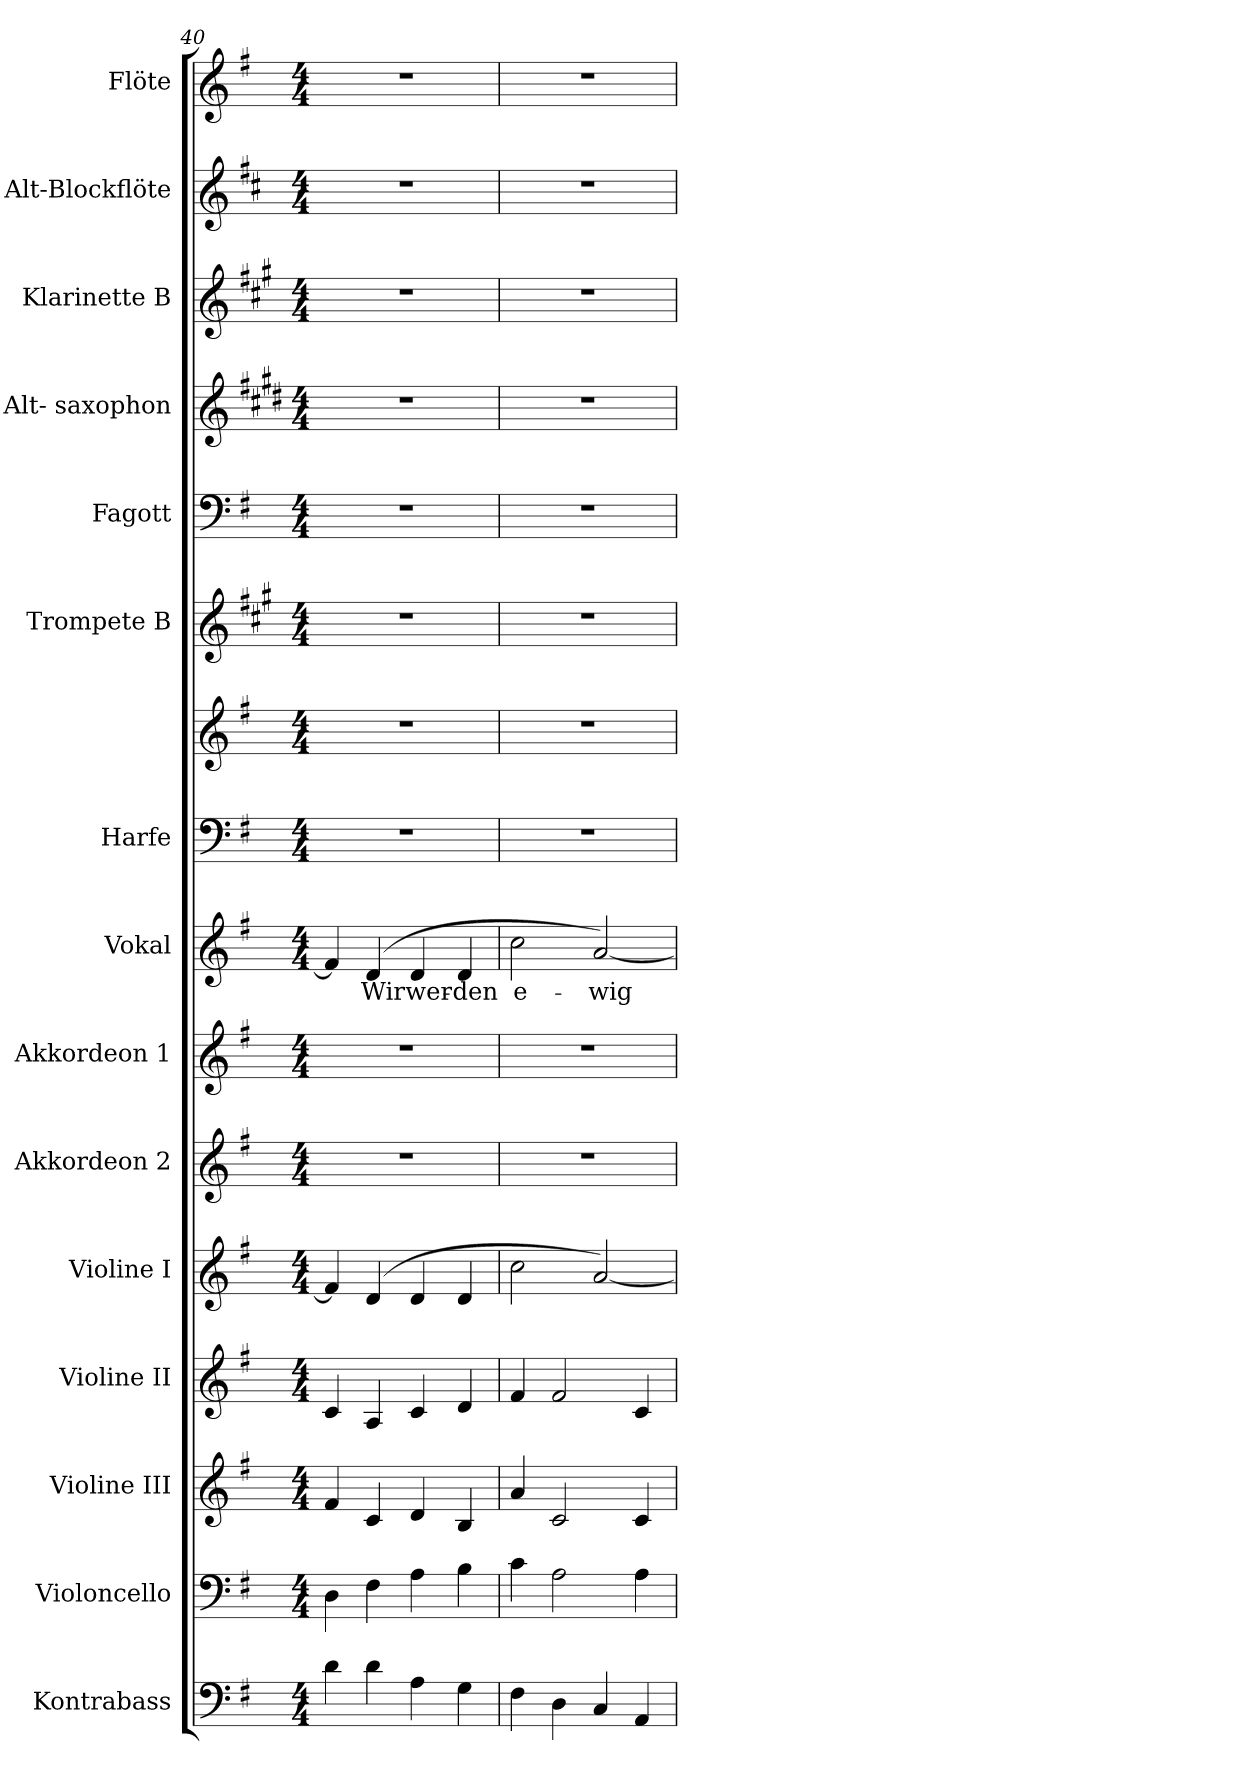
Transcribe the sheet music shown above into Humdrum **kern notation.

**kern	**kern	**kern	**kern	**kern	**kern	**kern	**kern	**text	**kern	**kern	**kern	**kern	**kern	**kern	**kern	**kern
*part15	*part14	*part13	*part12	*part11	*part10	*part9	*part8	*part8	*part7	*part7	*part6	*part5	*part4	*part3	*part2	*part1
*staff16	*staff15	*staff14	*staff13	*staff12	*staff11	*staff10	*staff9	*staff9	*staff8	*staff7	*staff6	*staff5	*staff4	*staff3	*staff2	*staff1
*I"Kontrabass	*I"Violoncello	*I"Violine III	*I"Violine II	*I"Violine I	*I"Akkordeon 2	*I"Akkordeon 1	*I"Vokal	*	*I"Harfe	*	*I"Trompete B	*I"Fagott	*I"Alt- saxophon	*I"Klarinette B	*I"Alt-Blockflöte	*I"Flöte
*I'Kb.	*I'Vc.	*I'Vln. III	*I'Vln. II	*I'Vln. I	*I'Akk.	*I'Akk.	*I'Vokal	*	*I'Hf.	*	*I'Tpt.	*I'Fgt.	*I'ASax.	*I'Kl.	*	*I'Fl.
*clefF4	*clefF4	*clefG2	*clefG2	*clefG2	*clefG2	*clefG2	*clefG2	*	*clefF4	*clefG2	*clefG2	*clefF4	*clefG2	*clefG2	*clefG2	*clefG2
*ITrd7c12	*	*	*	*	*	*	*	*	*	*	*ITrd1c2	*	*ITrd5c9	*ITrd1c2	*ITrd-3c-5	*
*k[f#]	*k[f#]	*k[f#]	*k[f#]	*k[f#]	*k[f#]	*k[f#]	*k[f#]	*	*k[f#]	*k[f#]	*k[f#]	*k[f#]	*k[f#]	*k[f#]	*k[f#]	*k[f#]
*G:	*G:	*G:	*G:	*G:	*G:	*G:	*G:	*	*G:	*G:	*G:	*G:	*G:	*G:	*G:	*G:
*M4/4	*M4/4	*M4/4	*M4/4	*M4/4	*M4/4	*M4/4	*M4/4	*	*M4/4	*M4/4	*M4/4	*M4/4	*M4/4	*M4/4	*M4/4	*M4/4
=40	=40	=40	=40	=40	=40	=40	=40	=40	=40	=40	=40	=40	=40	=40	=40	=40
4Di\	4Di\	4f#i/	4ci/	4f#i/]	1r	1r	4f#i/]	.	1r	1r	1r	1r	1r	1r	1r	1r
!	!	!	!	!	!	!	!	!LO:LY:b:color=#000000	!	!	!	!	!	!	!	!
4Di\	4F#i\	4ci/	4Ai/	(4di/	.	.	(4di/	Wir	.	.	.	.	.	.	.	.
!	!	!	!	!	!	!	!	!LO:LY:b:color=#000000	!	!	!	!	!	!	!	!
4AAi\	4Ai\	4di/	4ci/	4di/	.	.	4di/	wer-	.	.	.	.	.	.	.	.
!	!	!	!	!	!	!	!	!LO:LY:b:color=#000000	!	!	!	!	!	!	!	!
4GGi\	4Bi\	4Bi/	4di/	4di/	.	.	4di/	-den	.	.	.	.	.	.	.	.
=41	=41	=41	=41	=41	=41	=41	=41	=41	=41	=41	=41	=41	=41	=41	=41	=41
!	!	!	!	!	!	!	!	!LO:LY:b:color=#000000	!	!	!	!	!	!	!	!
4FF#i\	4ci\	4ai/	4f#i/	2cci\	1r	1r	2cci\	e-	1r	1r	1r	1r	1r	1r	1r	1r
4DDi\	2Ai\	2ci/	2f#i/	.	.	.	.	.	.	.	.	.	.	.	.	.
!	!	!	!	!	!	!	!	!LO:LY:b:color=#000000	!	!	!	!	!	!	!	!
4CCi/	.	.	.	[<2ai/)	.	.	[<2ai/)	-wig	.	.	.	.	.	.	.	.
4AAAi/	4Ai\	4ci/	4ci/	.	.	.	.	.	.	.	.	.	.	.	.	.
=	=	=	=	=	=	=	=	=	=	=	=	=	=	=	=	=
*-	*-	*-	*-	*-	*-	*-	*-	*-	*-	*-	*-	*-	*-	*-	*-	*-
